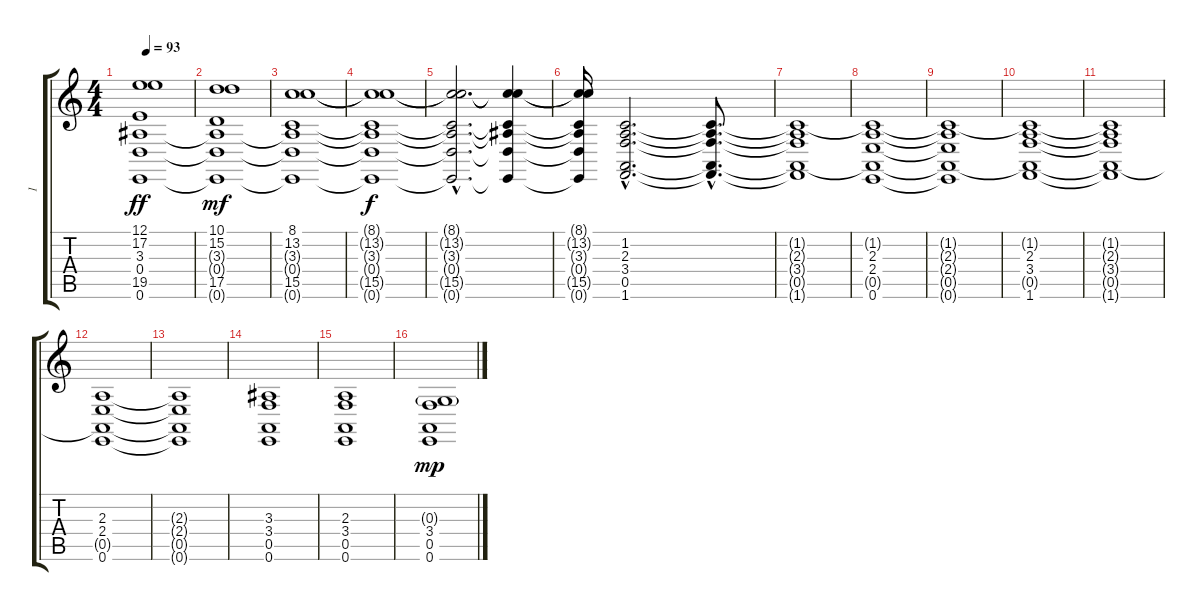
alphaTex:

\track ("1" "1") {instrument pad2warm}
\staff {score tabs}
\tuning (E4 B3 G3 D3 A2 E2) {hide}
\ts (4 4)
\tempo 93
\clef g2
\ks c
(12.1 17.2 3.3{t} 0.4{t} 19.5 0.6{t}).1{dy ff} |
(10.1 15.2 3.3{t} 0.4{t} 17.5 0.6{t}).1{dy mf} |
(8.1 13.2 3.3{t} 0.4{t} 15.5 0.6{t}).1 |
(8.1{t} 13.2{t} 3.3{t} 0.4{t} 15.5{t} 0.6{t}).1{dy f} |
(8.1{hac t} 13.2{hac t} 3.3{hac t} 0.4{hac t} 15.5{hac t} 0.6{hac t}).2{d} (8.1{t} 13.2{t} 3.3{t} 0.4{t} 15.5{t} 0.6{t}).4{volume 3} |
(8.1{t} 13.2{t} 3.3{t} 0.4{t} 15.5{t} 0.6{t}).16{volume 13} (1.2{hac} 2.3{hac} 3.4{hac} 0.5{hac} 1.6{hac}).2{d} (1.2{hac t} 2.3{hac t} 3.4{hac t} 0.5{hac t} 1.6{hac t}).8{d} |
(1.2{t} 2.3{t} 3.4{t} 0.5{t} 1.6{t}).1 |
(1.2{t} 2.3 2.4 0.5{t} 0.6).1 |
(1.2{t} 2.3{t} 2.4{t} 0.5{t} 0.6{t}).1 |
(1.2{t} 2.3 3.4 0.5{t} 1.6).1 |
(1.2{t} 2.3{t} 3.4{t} 0.5{t} 1.6{t}).1 |
(2.3 2.4 0.5{t} 0.6).1 |
(2.3{t} 2.4{t} 0.5{t} 0.6{t}).1 |
(3.3 3.4 0.5 0.6).1 |
(2.3 3.4 0.5 0.6).1 |
(0.3{g} 3.4 0.5 0.6).1{dy mp}
